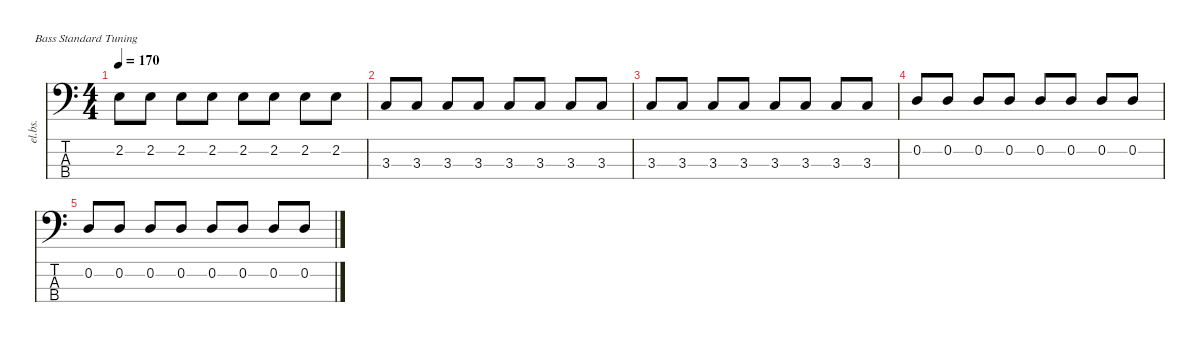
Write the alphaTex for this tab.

\defaultSystemsLayout 4
\hideDynamics
\bracketExtendMode nobrackets
\otherSystemsTrackNameOrientation horizontal
\track ("Bass" "el.bs.") {instrument electricbassfinger}
\staff {score tabs}
\tuning (G2 D2 A1 E1)
\ts (4 4)
\tempo 170
\clef f4
\ks c
2.2.8{dy f beam Down} 2.2.8{beam Down} 2.2.8{beam Down} 2.2.8{beam Down} 2.2.8{beam Down} 2.2.8{beam Down} 2.2.8{beam Down} 2.2.8{beam Down} |
3.3.8{beam Up} 3.3.8{beam Up} 3.3.8{beam Up} 3.3.8{beam Up} 3.3.8{beam Up} 3.3.8{beam Up} 3.3.8{beam Up} 3.3.8{beam Up} |
3.3.8{beam Up} 3.3.8{beam Up} 3.3.8{beam Up} 3.3.8{beam Up} 3.3.8{beam Up} 3.3.8{beam Up} 3.3.8{beam Up} 3.3.8{beam Up} |
0.2.8{beam Up} 0.2.8{beam Up} 0.2.8{beam Up} 0.2.8{beam Up} 0.2.8{beam Up} 0.2.8{beam Up} 0.2.8{beam Up} 0.2.8{beam Up} |
0.2.8{beam Up} 0.2.8{beam Up} 0.2.8{beam Up} 0.2.8{beam Up} 0.2.8{beam Up} 0.2.8{beam Up} 0.2.8{beam Up} 0.2.8{beam Up}
